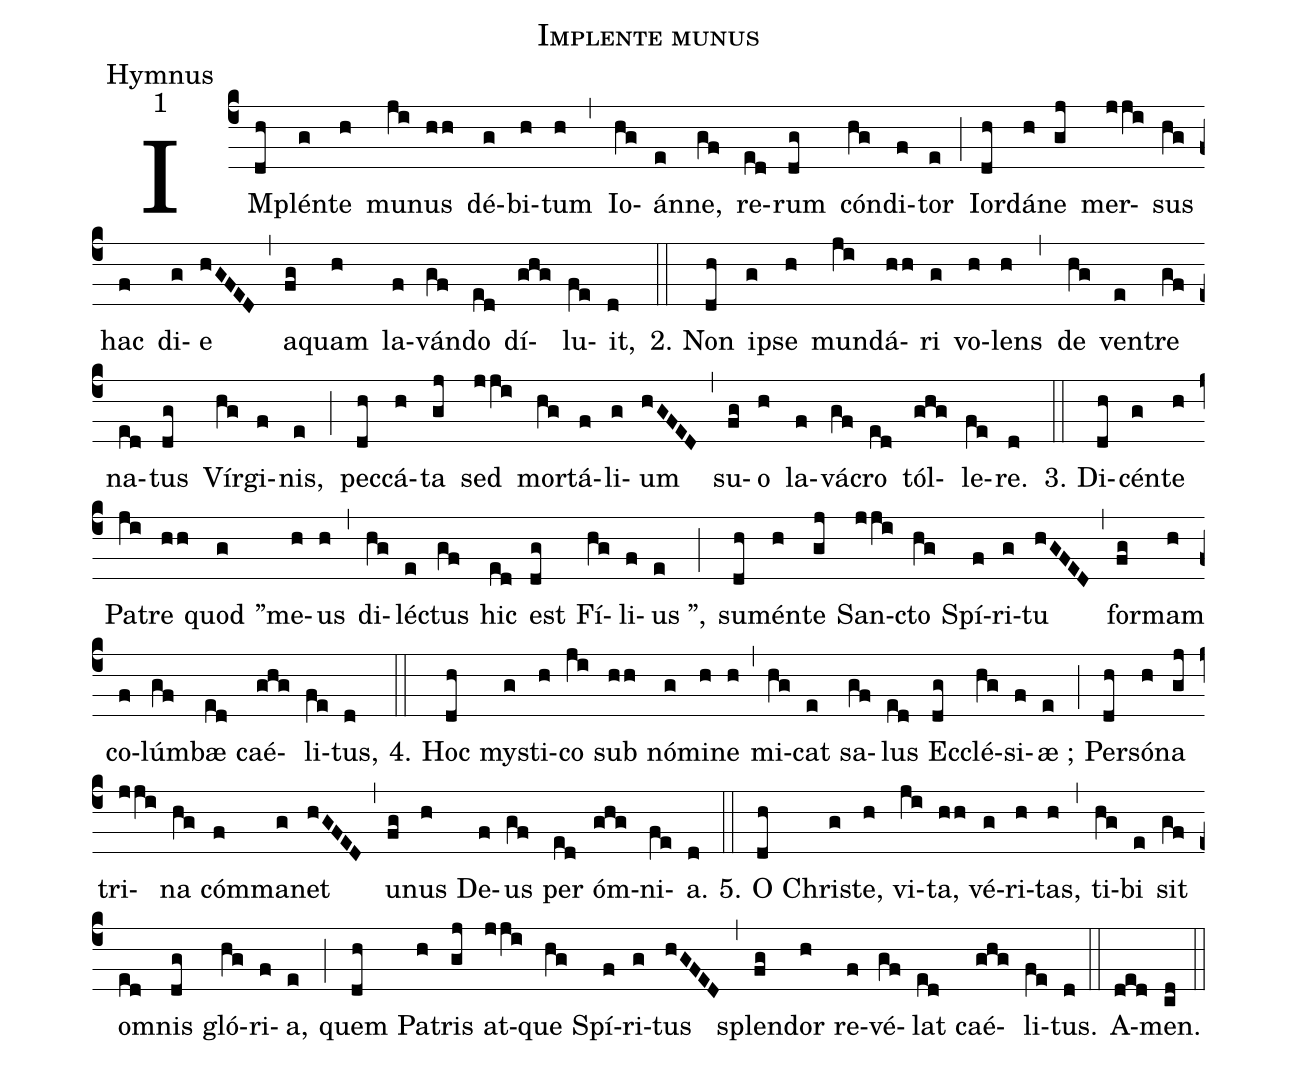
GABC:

name:Implente munus;
office-part:Hymnus;
mode:1;
%%
(c4)IM(dh)plén(g)te(h) mu(ji)nus(hh) dé(g)bi(h)tum(h) (,) Io(hg)án(e)ne,(gf) re(ed)rum(dg) cón(hg)di(f)tor(e) (;) Ior(dh)dá(h)ne(gj) mer(jji)sus(hg) hac(f) di(g)e(hGFED) (,) a(fg)quam(h) la(f)ván(gf)do(ed) dí(ghg)lu(fe)it,(d) (::)

2. Non(dh) i(g)pse(h) mun(ji)dá(hh)ri(g) vo(h)lens(h) (,) de(hg) ven(e)tre(gf) na(ed)tus(dg) Vír(hg)gi(f)nis,(e) (;) pec(dh)cá(h)ta(gj) sed(jji) mor(hg)tá(f)li(g)um(hGFED) (,) su(fg)o(h) la(f)vá(gf)cro(ed) tól(ghg)le(fe)re.(d) (::)

3. Di(dh)cén(g)te(h) Pa(ji)tre(hh) quod(g) "me(h)us(h) (,) di(hg)lé(e)ctus(gf) hic(ed) est(dg) Fí(hg)li(f)us ",(e) (;) su(dh)mén(h)te(gj) San(jji)cto(hg) Spí(f)ri(g)tu(hGFED) (,) for(fg)mam(h) co(f)lúm(gf)bæ(ed) caé(ghg)li(fe)tus,(d) (::)

4. Hoc(dh) my(g)sti(h)co(ji) sub(hh) nó(g)mi(h)ne(h) (,) mi(hg)cat(e) sa(gf)lus(ed) Ec(dg)clé(hg)si(f)æ ;(e) (;) Per(dh)só(h)na(gj) tri(jji)na(hg) cóm(f)ma(g)net(hGFED) (,) u(fg)nus(h) De(f)us(gf) per(ed) óm(ghg)ni(fe)a.(d) (::)

5. O(dh) Chri(g)ste,(h) vi(ji)ta,(hh) vé(g)ri(h)tas,(h) (,) ti(hg)bi(e) sit(gf) om(ed)nis(dg) gló(hg)ri(f)a,(e) (;) quem(dh) Pa(h)tris(gj) at(jji)que(hg) Spí(f)ri(g)tus(hGFED) (,) splen(fg)dor(h) re(f)vé(gf)lat(ed) caé(ghg)li(fe)tus.(d) (::)
A(ded)men.(cd) (::)
